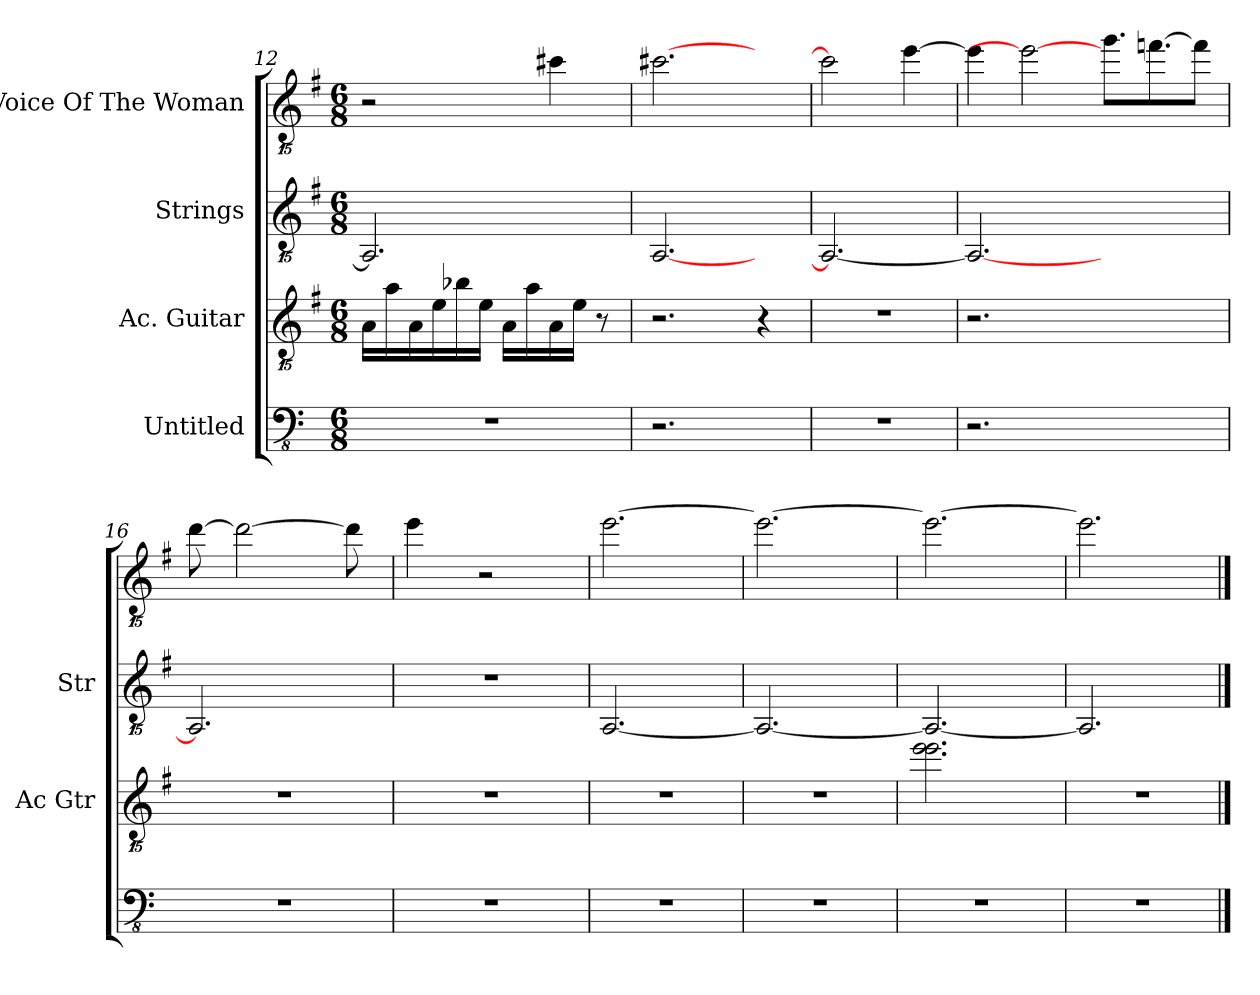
**kern	**kern	**kern	**kern
*part4	*part3	*part2	*part1
*staff4	*staff3	*staff2	*staff1
*I"Untitled	*I"Ac. Guitar	*I"Strings	*I"Voice Of The Woman
*	*I'Ac Gtr	*I'Str	*
!!LO:PB:g=z
*clefFv4	*clefGvv2	*clefGvv2	*clefGvv2
*k[]	*k[f#]	*k[f#]	*k[f#]
*M6/8	*M6/8	*M6/8	*M6/8
=12	=12	=12	=12
2.r	16AA\LL	2.AAA/]	2r
.	16A\	.	.
.	16AA\	.	.
.	16E\	.	.
.	16B-X\	.	.
.	16E\JJ	.	.
.	16AA\LL	.	.
.	16A\	.	.
.	16AA\	.	4c#X\
.	16E\JJ	.	.
.	8r	.	.
=13	=13	=13	=13
*	*	*	*MM75
2.r	2.r	[2.AAA/	[2.c#X\
4ryy	4r	4ryy	4ryy
=14	=14	=14	=14
2.r	2.r	2.AAA/_	2c#\]
.	.	.	[4e\
=15	=15	=15	=15
2.r	2.r	2.AAA/_	4e\]
.	.	.	2e\_
2ryy	2ryy	2ryy	8.g\L
.	.	.	[8.fn\
.	.	.	8f\J]
=16	=16	=16	=16
2.r	2.r	2.AAA/]	[8d\
.	.	.	2d\_
.	.	.	8d\]
=17	=17	=17	=17
2.r	2.r	2.r	4e\
.	.	.	2r
=18	=18	=18	=18
*	*	*	*MM86
2.r	2.r	[2.AAA/	[2.e\
=19	=19	=19	=19
2.r	2.r	2.AAA/_	2.e\_
=20	=20	=20	=20
2.r	2.e\ 2.e\	2.AAA/_	2.e\_
=21	=21	=21	=21
2.r	2.r	2.AAA/]	2.e\]
==	==	==	==
*-	*-	*-	*-
